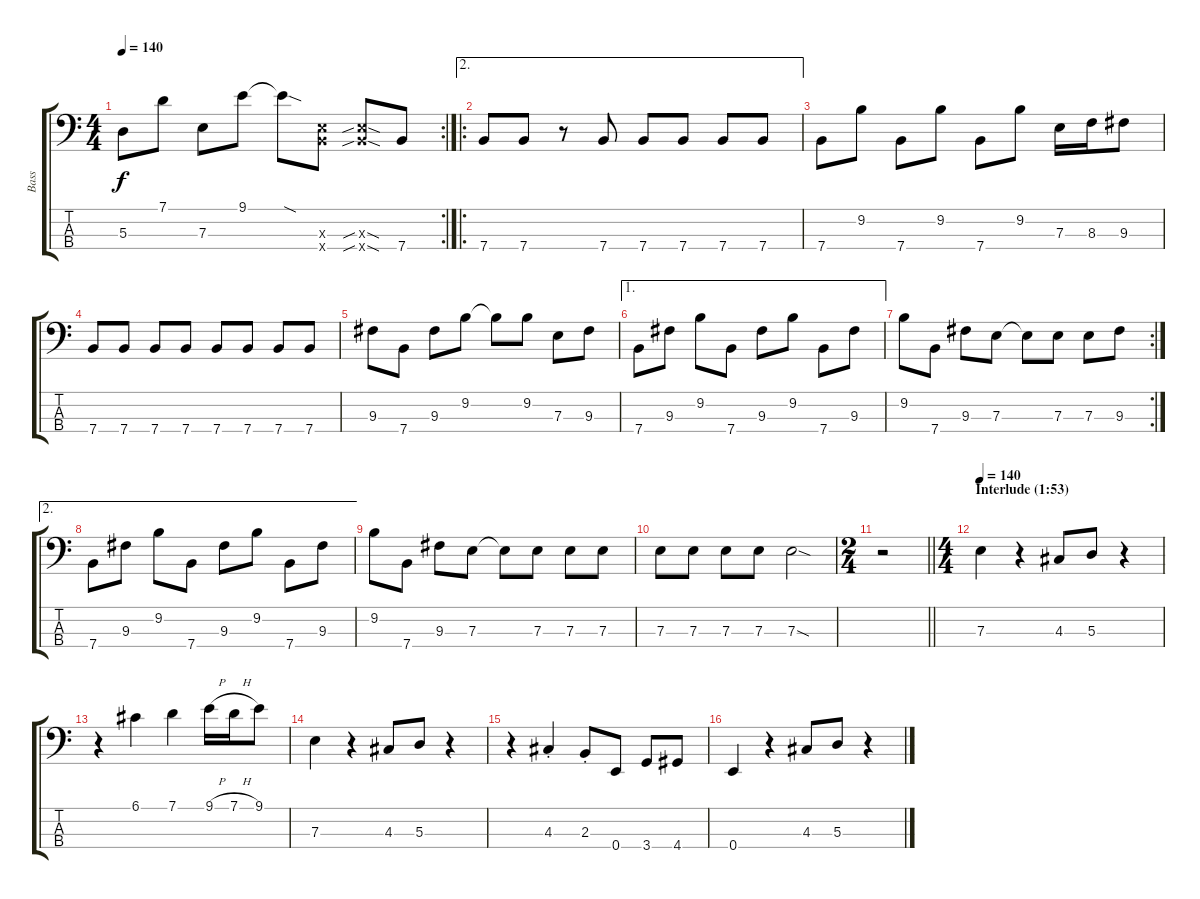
\track ("Bass" "Bass") {instrument electricbassfinger}
\staff {score tabs}
\tuning (G2 D2 A1 E1) {hide}
\rc 2
\ts (4 4)
\tempo 140
\clef f4
\ks c
5.3.8{dy f} 7.1.8 7.3.8 9.1.8 9.1{sod t}.8 (7.3{x} 7.4{x}).8 (7.3{sib sod x} 7.4{sib sod x}).8 7.4.8 |
\ae 2
\ro
7.4.8 7.4.8 r.8 7.4.8 7.4.8 7.4.8 7.4.8 7.4.8 |
7.4.8 9.2.8 7.4.8 9.2.8 7.4.8 9.2.8 7.3.16 8.3.16 9.3.8 |
7.4.8 7.4.8 7.4.8 7.4.8 7.4.8 7.4.8 7.4.8 7.4.8 |
9.3.8 7.4.8 9.3.8 9.2.8 9.2{t}.8 9.2.8 7.3.8 9.3.8 |
\ae 1
7.4.8 9.3.8 9.2.8 7.4.8 9.3.8 9.2.8 7.4.8 9.3.8 |
\rc 2
9.2.8 7.4.8 9.3.8 7.3.8 7.3{t}.8 7.3.8 7.3.8 9.3.8 |
\ae 2
7.4.8 9.3.8 9.2.8 7.4.8 9.3.8 9.2.8 7.4.8 9.3.8 |
9.2.8 7.4.8 9.3.8 7.3.8 7.3{t}.8 7.3.8 7.3.8 7.3.8 |
7.3.8 7.3.8 7.3.8 7.3.8 7.3{sod}.2 |
\ts (2 4)
\barLineRight lightlight
r.2 |
\ts (4 4)
\section ("" "Interlude (1:53)")
\tempo 140
7.3.4 r.4 4.3.8 5.3.8 r.4 |
r.4 6.1.4 7.1.4 9.1{h}.16 7.1{h}.16 9.1.8 |
7.3.4 r.4 4.3.8 5.3.8 r.4 |
r.4 4.3{st}.4 2.3{st}.8 0.4.8 3.4.8 4.4.8 |
0.4.4 r.4 4.3.8 5.3.8 r.4
